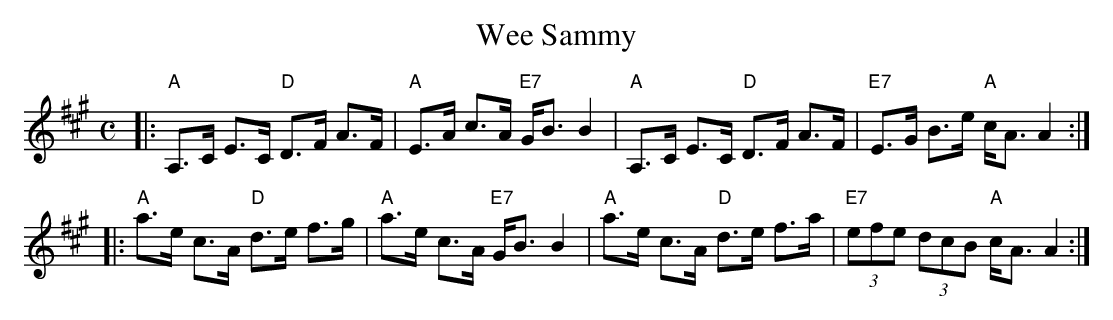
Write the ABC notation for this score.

X:1
T: Wee Sammy
M: C
L: 1/8
K: A
|: "A"A,>C E>C "D"D>F A>F | "A"E>A c>A "E7"G<B B2 \
|  "A"A,>C E>C "D"D>F A>F |"E7"E>G B>e "A"c<A A2 :|
|: "A"a>e  c>A "D"d>e f>g | "A"a>e c>A "E7"G<B B2 \
|  "A"a>e  c>A "D"d>e f>a |"E7"(3efe (3dcB "A"c<A A2 :|
